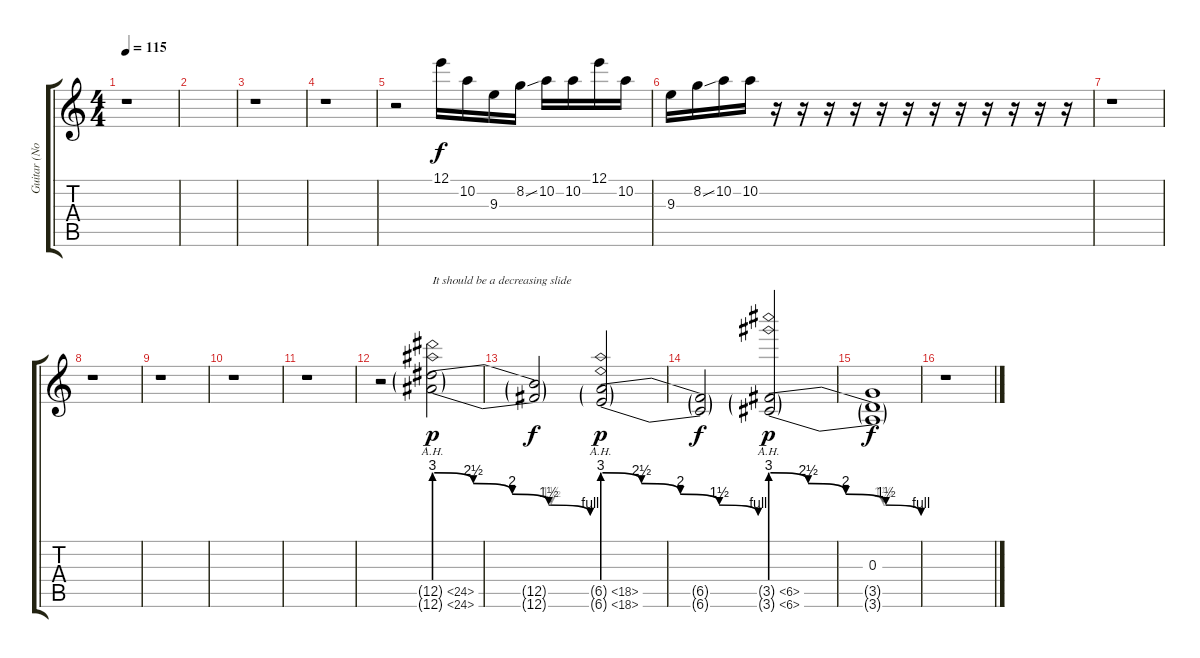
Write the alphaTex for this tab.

\track ("Guitar (Noodles)" "Guitar (No") {instrument overdrivenguitar}
\staff {score tabs}
\tuning (E4 B3 G3 D3 A2 E2) {hide}
\ts (4 4)
\tempo 115
\clef g2
\ks c
r.1{dy f} |
|
r.1 |
r.1 |
r.2 12.1.16 10.2.16 9.3.16 8.2{ss}.16 10.2.16 10.2.16 12.1.16 10.2.16 |
9.3.16 8.2{ss}.16 10.2.16 10.2.16 r.16 r.16 r.16 r.16 r.16 r.16 r.16 r.16 r.16 r.16 r.16 r.16 |
r.1 |
r.1 |
r.1 |
r.1 |
r.1 |
r.2 (12.5{be (custom 0 12 15 10 30 8 44 6 60 4) ah 12 g} 12.6{be (custom 0 12 15 10 30 8 45 6 60 4) ah 12 g}).2{txt "It should be a decreasing slide" dy p} |
(12.5{t} 12.6{t}).2{dy f} (6.5{be (custom 0 12 15 10 30 8 45 6 60 4) ah 12 g} 6.6{be (custom 0 12 15 10 30 8 45 6 60 4) ah 12 g}).2{dy p} |
(6.5{t} 6.6{t}).2{dy f} (3.5{be (custom 0 12 15 10 30 8 46 6 60 4) ah 3 g} 3.6{be (custom 0 12 15 10 30 8 45 6 60 4) ah 3 g}).2{dy p} |
(0.3 3.5{t} 3.6{t}).1{dy f} |
r.1
